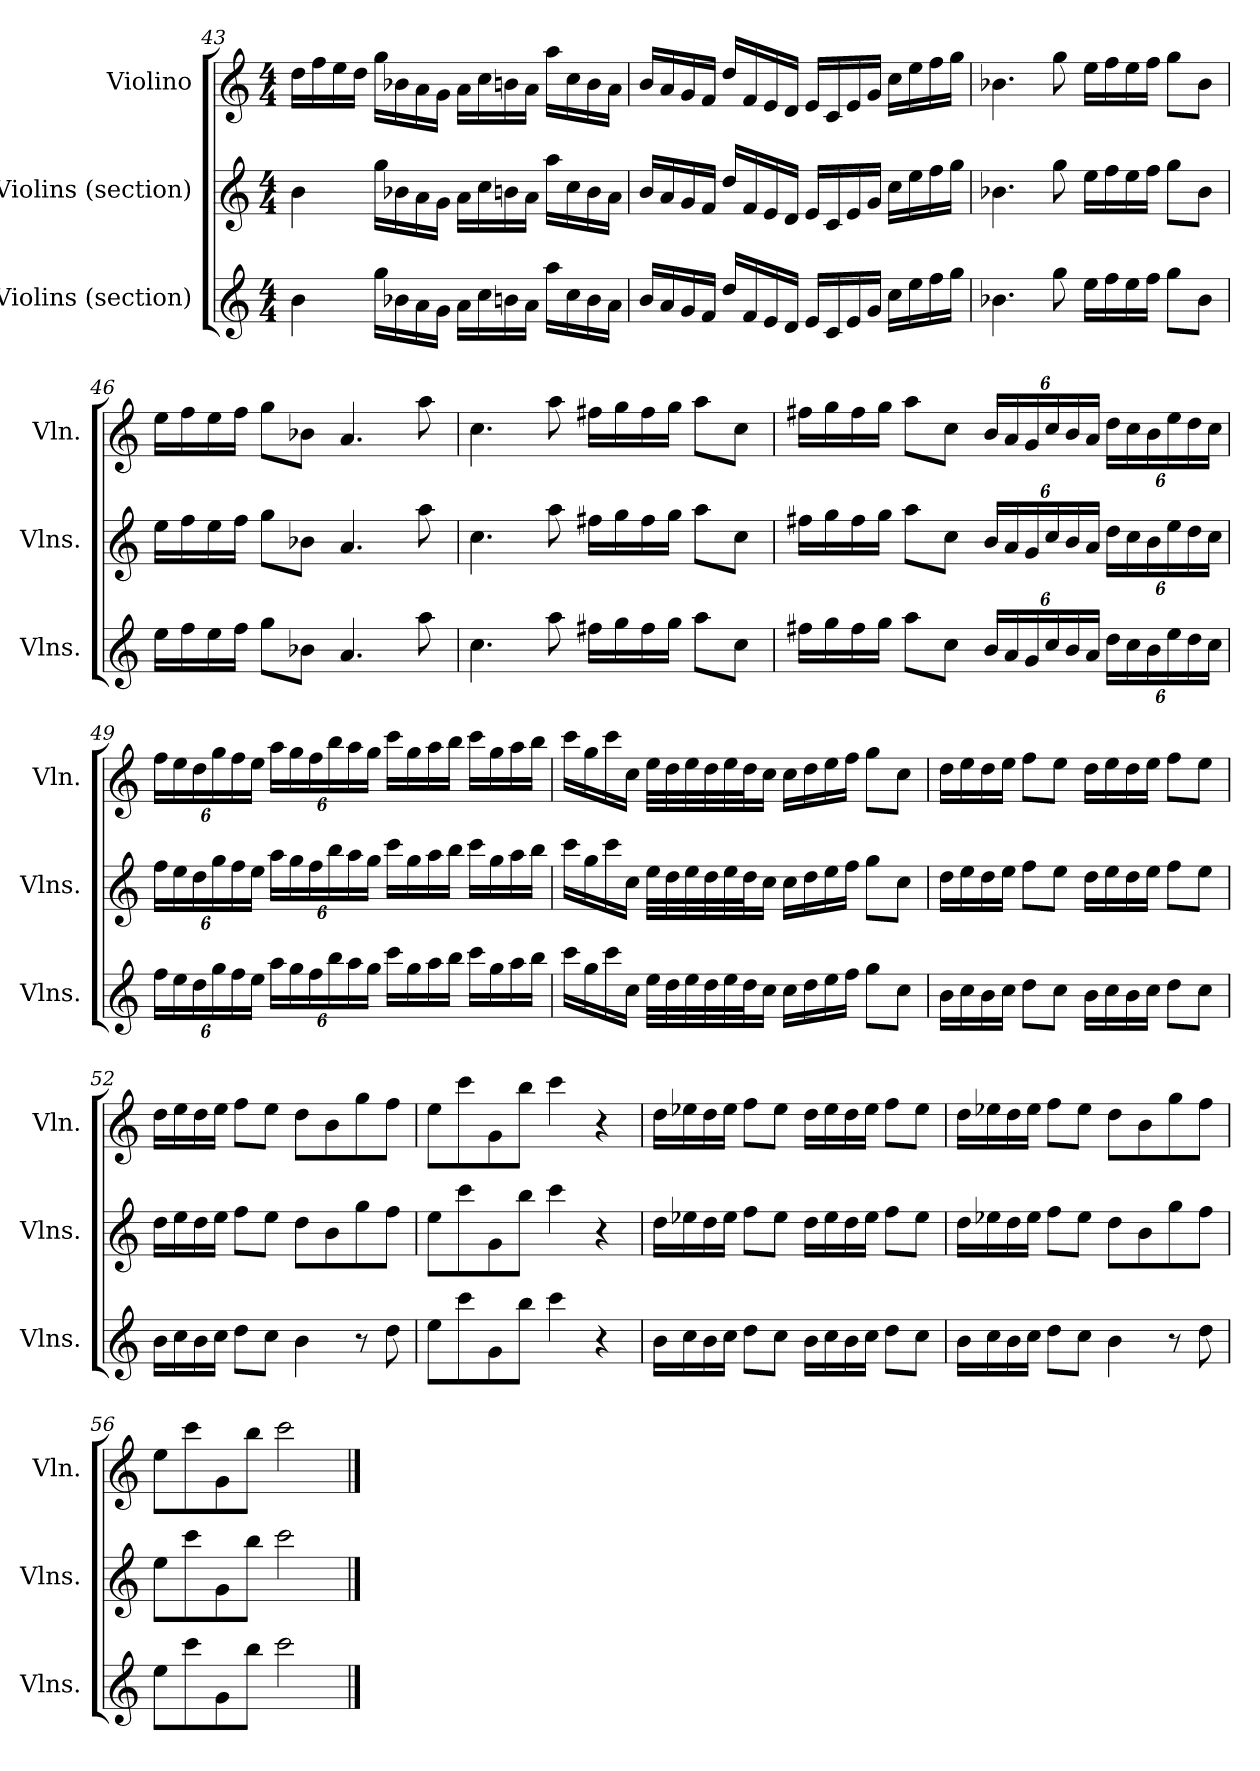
**kern	**kern	**kern
*part3	*part2	*part1
*staff3	*staff2	*staff1
*I"Violins (section)	*I"Violins (section)	*I"Violino
*I'Vlns.	*I'Vlns.	*I'Vln.
!!LO:LB:g=z
*clefG2	*clefG2	*clefG2
*k[]	*k[]	*k[]
*M4/4	*M4/4	*M4/4
=43	=43	=43
4b\	4b\	16dd\LL
.	.	16ff\
.	.	16ee\
.	.	16dd\JJ
16gg\LL	16gg\LL	16gg\LL
16b-X\	16b-X\	16b-X\
16a\	16a\	16a\
16g\JJ	16g\JJ	16g\JJ
16a\LL	16a\LL	16a\LL
16cc\	16cc\	16cc\
16bn\	16bn\	16bn\
16a\JJ	16a\JJ	16a\JJ
16aa\LL	16aa\LL	16aa\LL
16cc\	16cc\	16cc\
16b\	16b\	16b\
16a\JJ	16a\JJ	16a\JJ
=44	=44	=44
16b/LL	16b/LL	16b/LL
16a/	16a/	16a/
16g/	16g/	16g/
16f/JJ	16f/JJ	16f/JJ
16dd/LL	16dd/LL	16dd/LL
16f/	16f/	16f/
16e/	16e/	16e/
16d/JJ	16d/JJ	16d/JJ
16e/LL	16e/LL	16e/LL
16c/	16c/	16c/
16e/	16e/	16e/
16g/JJ	16g/JJ	16g/JJ
16cc\LL	16cc\LL	16cc\LL
16ee\	16ee\	16ee\
16ff\	16ff\	16ff\
16gg\JJ	16gg\JJ	16gg\JJ
=45	=45	=45
4.b-X\	4.b-X\	4.b-X\
8gg\	8gg\	8gg\
16ee\LL	16ee\LL	16ee\LL
16ff\	16ff\	16ff\
16ee\	16ee\	16ee\
16ff\JJ	16ff\JJ	16ff\JJ
8gg\L	8gg\L	8gg\L
8b-\J	8b-\J	8b-\J
!!LO:LB:g=z
=46	=46	=46
16ee\LL	16ee\LL	16ee\LL
16ff\	16ff\	16ff\
16ee\	16ee\	16ee\
16ff\JJ	16ff\JJ	16ff\JJ
8gg\L	8gg\L	8gg\L
8b-X\J	8b-X\J	8b-X\J
4.a/	4.a/	4.a/
8aa\	8aa\	8aa\
=47	=47	=47
4.cc\	4.cc\	4.cc\
8aa\	8aa\	8aa\
16ff#X\LL	16ff#X\LL	16ff#X\LL
16gg\	16gg\	16gg\
16ff#\	16ff#\	16ff#\
16gg\JJ	16gg\JJ	16gg\JJ
8aa\L	8aa\L	8aa\L
8cc\J	8cc\J	8cc\J
=48	=48	=48
16ff#X\LL	16ff#X\LL	16ff#X\LL
16gg\	16gg\	16gg\
16ff#\	16ff#\	16ff#\
16gg\JJ	16gg\JJ	16gg\JJ
8aa\L	8aa\L	8aa\L
8cc\J	8cc\J	8cc\J
*Xbrackettup	*Xbrackettup	*Xbrackettup
24b/LL	24b/LL	24b/LL
24a/	24a/	24a/
24g/	24g/	24g/
24cc/	24cc/	24cc/
24b/	24b/	24b/
24a/JJ	24a/JJ	24a/JJ
24dd\LL	24dd\LL	24dd\LL
24cc\	24cc\	24cc\
24b\	24b\	24b\
24ee\	24ee\	24ee\
24dd\	24dd\	24dd\
24cc\JJ	24cc\JJ	24cc\JJ
!!LO:LB:g=z
=49	=49	=49
24ff\LL	24ff\LL	24ff\LL
24ee\	24ee\	24ee\
24dd\	24dd\	24dd\
24gg\	24gg\	24gg\
24ff\	24ff\	24ff\
24ee\JJ	24ee\JJ	24ee\JJ
24aa\LL	24aa\LL	24aa\LL
24gg\	24gg\	24gg\
24ff\	24ff\	24ff\
24bb\	24bb\	24bb\
24aa\	24aa\	24aa\
24gg\JJ	24gg\JJ	24gg\JJ
16ccc\LL	16ccc\LL	16ccc\LL
16gg\	16gg\	16gg\
16aa\	16aa\	16aa\
16bb\JJ	16bb\JJ	16bb\JJ
16ccc\LL	16ccc\LL	16ccc\LL
16gg\	16gg\	16gg\
16aa\	16aa\	16aa\
16bb\JJ	16bb\JJ	16bb\JJ
=50	=50	=50
16ccc\LL	16ccc\LL	16ccc\LL
16gg\	16gg\	16gg\
16ccc\	16ccc\	16ccc\
16cc\JJ	16cc\JJ	16cc\JJ
32ee\LLL	32ee\LLL	32ee\LLL
32dd\	32dd\	32dd\
32ee\	32ee\	32ee\
32dd\	32dd\	32dd\
32ee\	32ee\	32ee\
32dd\J	32dd\J	32dd\J
16cc\JJ	16cc\JJ	16cc\JJ
16cc\LL	16cc\LL	16cc\LL
16dd\	16dd\	16dd\
16ee\	16ee\	16ee\
16ff\JJ	16ff\JJ	16ff\JJ
8gg\L	8gg\L	8gg\L
8cc\J	8cc\J	8cc\J
!!LO:PB:g=z
=51	=51	=51
*	*	*MM117
16b\LL	16dd\LL	16dd\LL
16cc\	16ee\	16ee\
16b\	16dd\	16dd\
16cc\JJ	16ee\JJ	16ee\JJ
8dd\L	8ff\L	8ff\L
8cc\J	8ee\J	8ee\J
16b\LL	16dd\LL	16dd\LL
16cc\	16ee\	16ee\
16b\	16dd\	16dd\
16cc\JJ	16ee\JJ	16ee\JJ
8dd\L	8ff\L	8ff\L
8cc\J	8ee\J	8ee\J
=52	=52	=52
16b\LL	16dd\LL	16dd\LL
16cc\	16ee\	16ee\
16b\	16dd\	16dd\
16cc\JJ	16ee\JJ	16ee\JJ
8dd\L	8ff\L	8ff\L
8cc\J	8ee\J	8ee\J
4b\	8dd\L	8dd\L
.	8b\	8b\
8r	8gg\	8gg\
8dd\	8ff\J	8ff\J
=53	=53	=53
8ee\L	8ee\L	8ee\L
8ccc\	8ccc\	8ccc\
8g\	8g\	8g\
8bb\J	8bb\J	8bb\J
4ccc\	4ccc\	4ccc\
4r	4r	4r
!!LO:LB:g=z
=54	=54	=54
16b\LL	16dd\LL	16dd\LL
16cc\	16ee-X\	16ee-X\
16b\	16dd\	16dd\
16cc\JJ	16ee-\JJ	16ee-\JJ
8dd\L	8ff\L	8ff\L
8cc\J	8ee-\J	8ee-\J
16b\LL	16dd\LL	16dd\LL
16cc\	16ee-\	16ee-\
16b\	16dd\	16dd\
16cc\JJ	16ee-\JJ	16ee-\JJ
8dd\L	8ff\L	8ff\L
8cc\J	8ee-\J	8ee-\J
=55	=55	=55
16b\LL	16dd\LL	16dd\LL
16cc\	16ee-X\	16ee-X\
16b\	16dd\	16dd\
16cc\JJ	16ee-\JJ	16ee-\JJ
8dd\L	8ff\L	8ff\L
8cc\J	8ee-\J	8ee-\J
4b\	8dd\L	8dd\L
.	8b\	8b\
8r	8gg\	8gg\
8dd\	8ff\J	8ff\J
=56	=56	=56
8ee\L	8ee\L	8ee\L
*	*	*MM100
8ccc\	8ccc\	8ccc\
*	*	*MM90
8g\	8g\	8g\
*	*	*MM80
8bb\J	8bb\J	8bb\J
*	*	*MM40
2ccc\	2ccc\	2ccc\
==	==	==
*-	*-	*-
